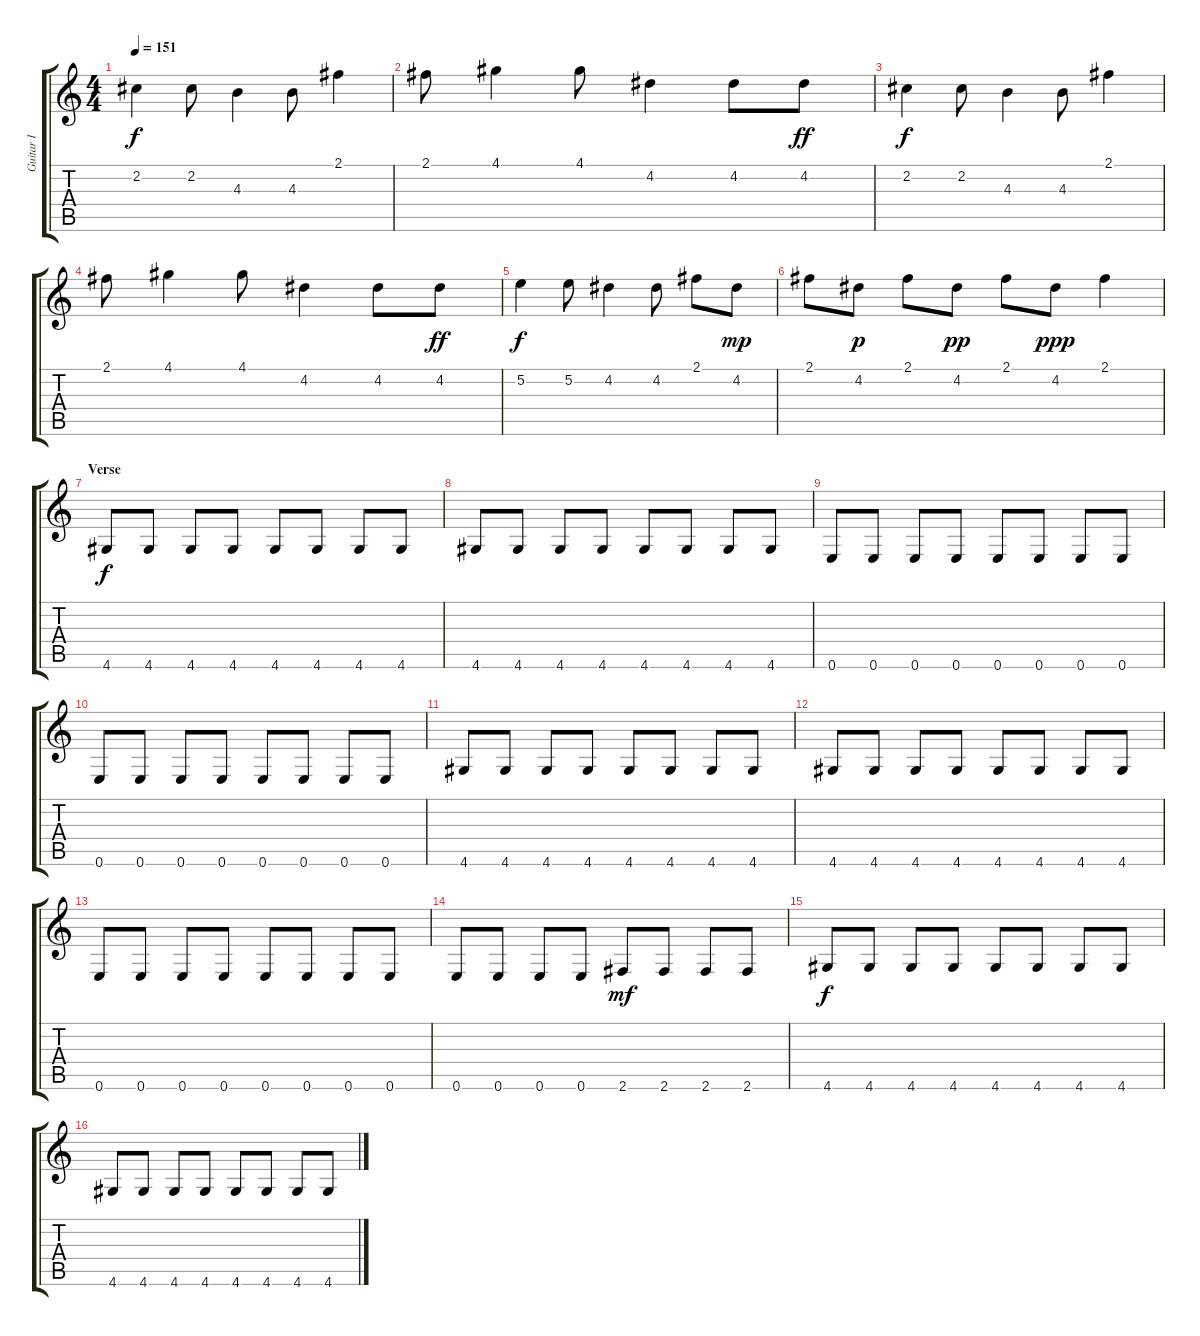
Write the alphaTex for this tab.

\track ("Guitar I" "Guitar I") {instrument distortionguitar}
\staff {score tabs}
\tuning (E4 B3 G3 D3 A2 E2) {hide}
\ts (4 4)
\tempo 151
\clef g2
\ks c
2.2.4{dy f} 2.2.8 4.3.4 4.3.8 2.1.4 |
2.1.8 4.1.4 4.1.8 4.2.4 4.2.8 4.2.8{dy ff} |
2.2.4{dy f} 2.2.8 4.3.4 4.3.8 2.1.4 |
2.1.8 4.1.4 4.1.8 4.2.4 4.2.8 4.2.8{dy ff} |
5.2.4{dy f} 5.2.8 4.2.4 4.2.8 2.1.8 4.2.8{dy mp} |
2.1.8 4.2.8{dy p} 2.1.8 4.2.8{dy pp} 2.1.8 4.2.8{dy ppp} 2.1.4 |
\section ("" "Verse")
4.6.8{dy f volume 8 instrument overdrivenguitar} 4.6.8 4.6.8 4.6.8 4.6.8 4.6.8 4.6.8 4.6.8 |
4.6.8 4.6.8 4.6.8 4.6.8 4.6.8 4.6.8 4.6.8 4.6.8 |
0.6.8 0.6.8 0.6.8 0.6.8 0.6.8 0.6.8 0.6.8 0.6.8 |
0.6.8 0.6.8 0.6.8 0.6.8 0.6.8 0.6.8 0.6.8 0.6.8 |
4.6.8{volume 8} 4.6.8 4.6.8 4.6.8 4.6.8 4.6.8 4.6.8 4.6.8 |
4.6.8 4.6.8 4.6.8 4.6.8 4.6.8 4.6.8 4.6.8 4.6.8 |
0.6.8 0.6.8 0.6.8 0.6.8 0.6.8 0.6.8 0.6.8 0.6.8 |
0.6.8 0.6.8 0.6.8 0.6.8 2.6.8{dy mf} 2.6.8 2.6.8 2.6.8 |
4.6.8{dy f volume 8} 4.6.8 4.6.8 4.6.8 4.6.8 4.6.8 4.6.8 4.6.8 |
4.6.8 4.6.8 4.6.8 4.6.8 4.6.8 4.6.8 4.6.8 4.6.8
